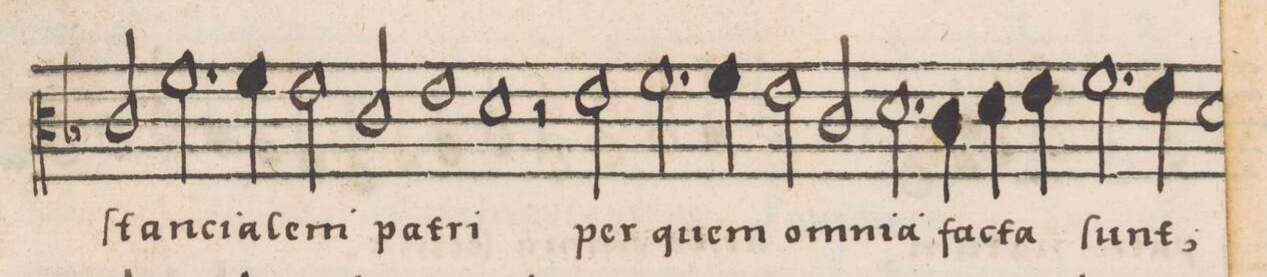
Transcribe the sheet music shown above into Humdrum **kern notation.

**kern	**text
*I"ALTVS	*
*clefC3	*
*k[b-]	*
*M2/1	*
2c/	-ſtan-
2.f\	-ci-
4f\	-a-
=51-	=51-
2e\	-lem
2c/	pa-
1e	-tri
=52-	=52-
1d	.
2r	.
2e\	per
=53-	=53-
2.f\	quem
4f\	om-
2e\	-ni-
2c/	-a
=54-	=54-
2.d\	fac-
4c\	.
4d\	-ta
4e\	.
2.f\	ſunt;
=55-	=55-
4e\	.
2d\	.
*-	*-
